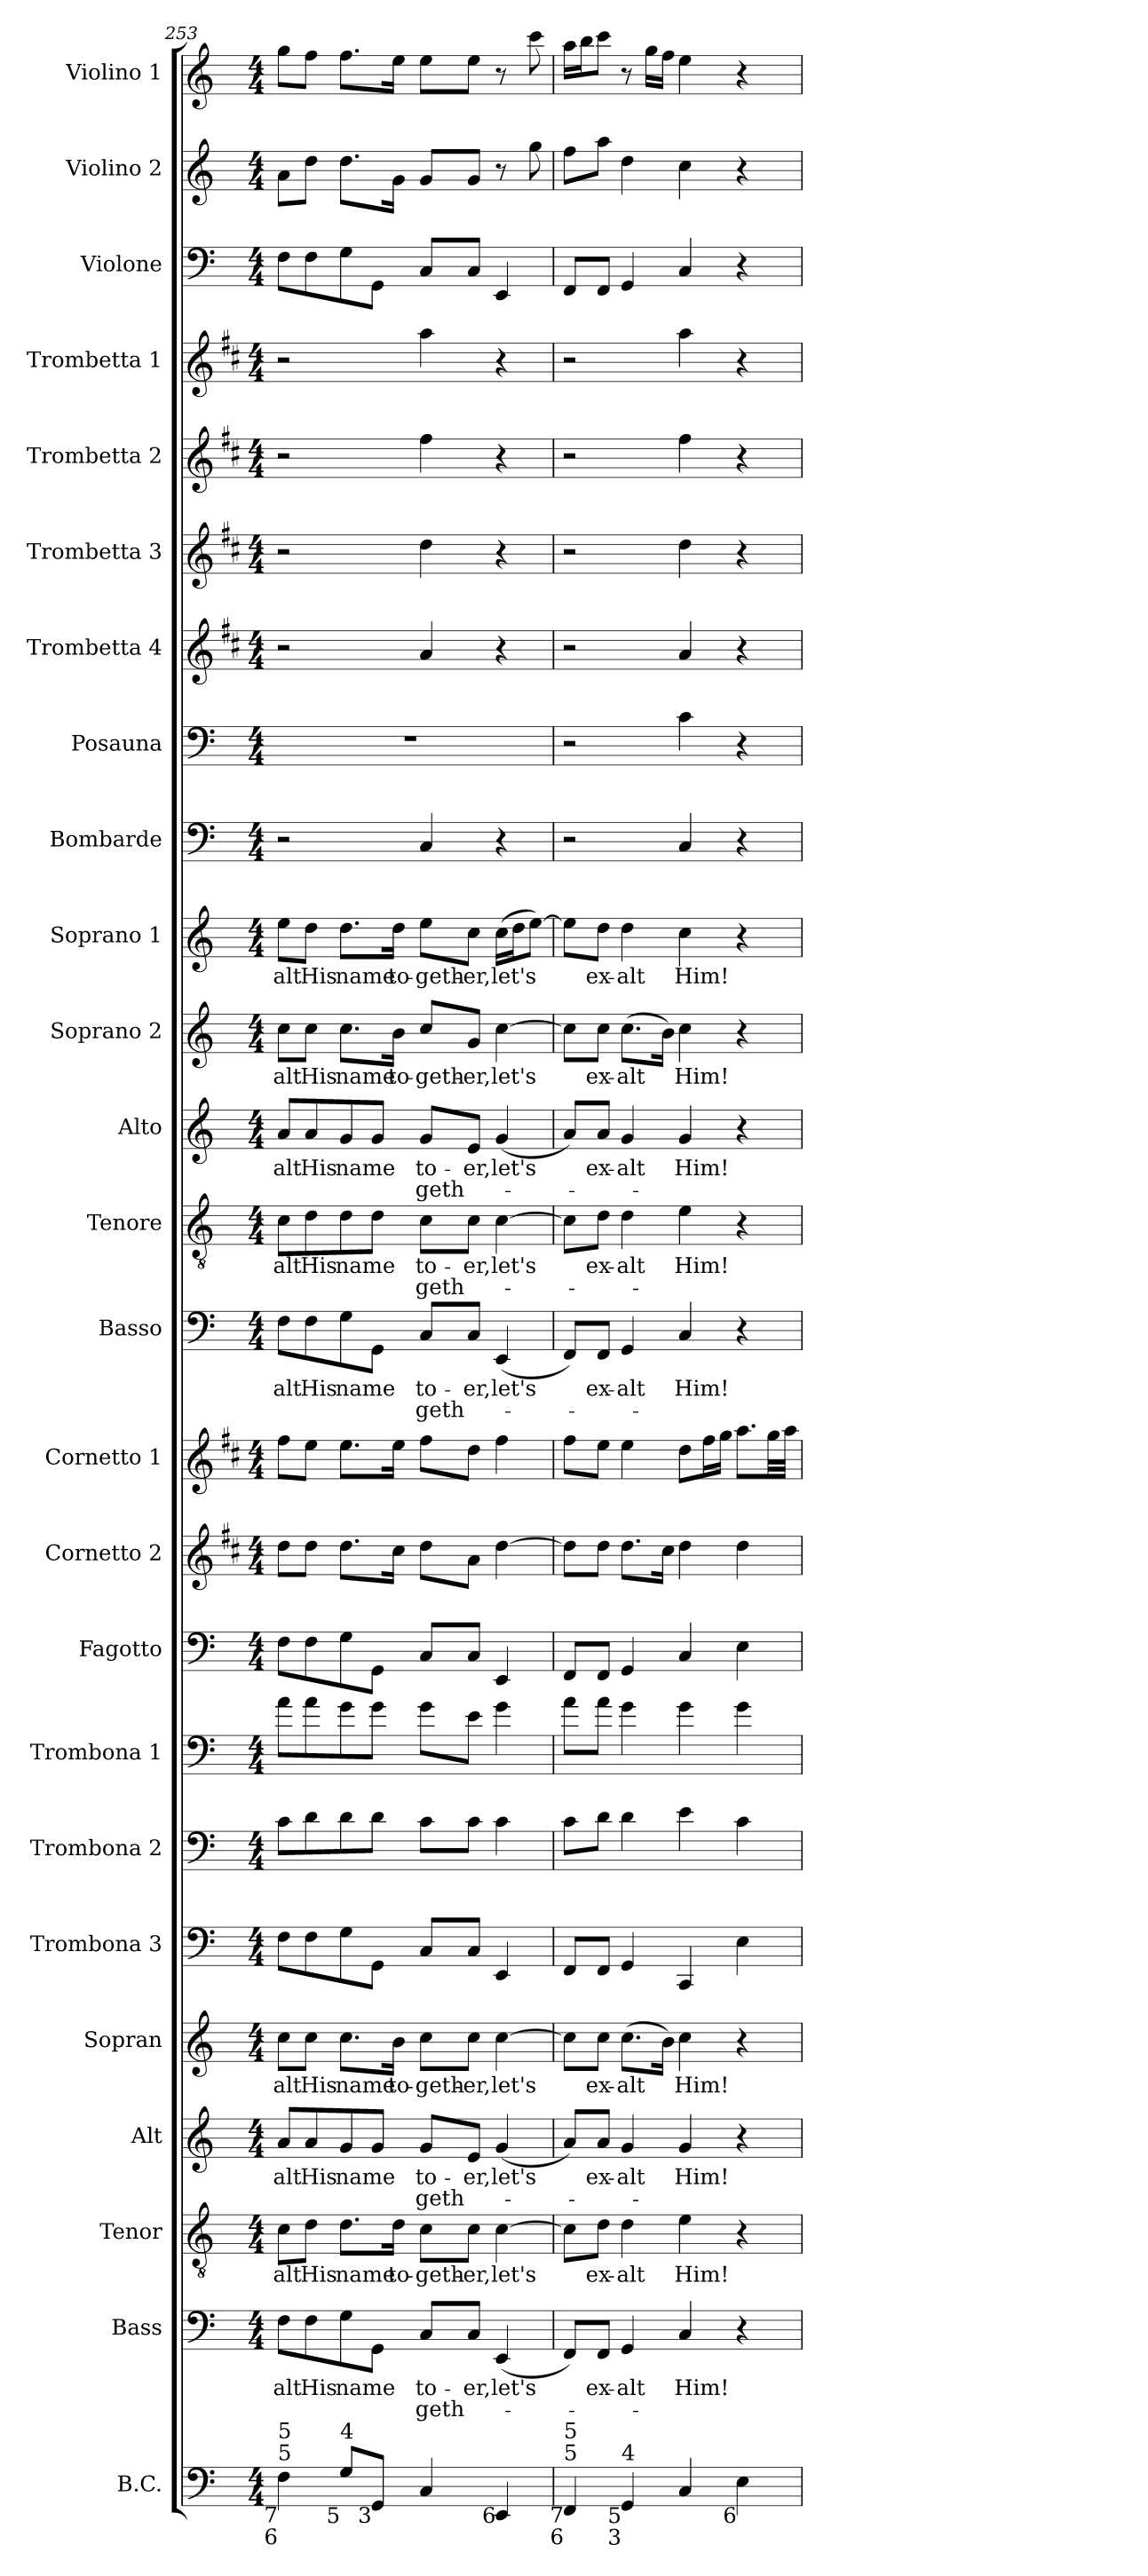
**kern	**kern	**text	**text	**kern	**text	**kern	**text	**text	**kern	**text	**kern	**kern	**kern	**kern	**kern	**kern	**kern	**text	**text	**kern	**text	**text	**kern	**text	**text	**kern	**text	**kern	**text	**kern	**kern	**kern	**kern	**kern	**kern	**kern	**kern	**kern
*part25	*part24	*part24	*part24	*part23	*part23	*part22	*part22	*part22	*part21	*part21	*part20	*part19	*part18	*part17	*part16	*part15	*part14	*part14	*part14	*part13	*part13	*part13	*part12	*part12	*part12	*part11	*part11	*part10	*part10	*part9	*part8	*part7	*part6	*part5	*part4	*part3	*part2	*part1
*staff25	*staff24	*staff24	*staff24	*staff23	*staff23	*staff22	*staff22	*staff22	*staff21	*staff21	*staff20	*staff19	*staff18	*staff17	*staff16	*staff15	*staff14	*staff14	*staff14	*staff13	*staff13	*staff13	*staff12	*staff12	*staff12	*staff11	*staff11	*staff10	*staff10	*staff9	*staff8	*staff7	*staff6	*staff5	*staff4	*staff3	*staff2	*staff1
*I"B.C.	*I"Bass	*	*	*I"Tenor	*	*I"Alt	*	*	*I"Sopran	*	*I"Trombona 3	*I"Trombona 2	*I"Trombona 1	*I"Fagotto	*I"Cornetto 2	*I"Cornetto 1	*I"Basso	*	*	*I"Tenore	*	*	*I"Alto	*	*	*I"Soprano 2	*	*I"Soprano 1	*	*I"Bombarde	*I"Posauna	*I"Trombetta 4	*I"Trombetta 3	*I"Trombetta 2	*I"Trombetta 1	*I"Violone	*I"Violino 2	*I"Violino 1
*I'B.C.	*I'B.	*	*	*I'T.	*	*I'A.	*	*	*I'S.	*	*I'Tbn. 2	*I'Tbn. 2	*I'Tbn. 1	*I'Fag.	*I'Cor. 2	*I'Cor. 1	*I'B.	*	*	*I'T.	*	*	*I'A.	*	*	*I'S.	*	*I'S.	*	*	*	*	*	*	*	*	*I'Vl. 2	*I'Vl. 1
!!LO:PB:g=z
*clefF4	*clefF4	*	*	*clefGv2	*	*clefG2	*	*	*clefG2	*	*clefF4	*clefF4	*clefF4	*clefF4	*clefG2	*clefG2	*clefF4	*	*	*clefGv2	*	*	*clefG2	*	*	*clefG2	*	*clefG2	*	*clefF4	*clefF4	*clefG2	*clefG2	*clefG2	*clefG2	*clefF4	*clefG2	*clefG2
*	*	*	*	*ITrd7c12	*	*	*	*	*	*	*	*	*	*	*ITrd1c2	*ITrd1c2	*	*	*	*ITrd7c12	*	*	*	*	*	*	*	*	*	*	*	*ITrd1c2	*ITrd1c2	*ITrd1c2	*ITrd1c2	*	*	*
*k[]	*k[]	*	*	*k[]	*	*k[]	*	*	*k[]	*	*k[]	*k[]	*k[]	*k[]	*k[]	*k[]	*k[]	*	*	*k[]	*	*	*k[]	*	*	*k[]	*	*k[]	*	*k[]	*k[]	*k[]	*k[]	*k[]	*k[]	*k[]	*k[]	*k[]
*C:	*C:	*	*	*C:	*	*C:	*	*	*C:	*	*C:	*C:	*C:	*C:	*C:	*C:	*C:	*	*	*C:	*	*	*C:	*	*	*C:	*	*C:	*	*C:	*C:	*C:	*C:	*C:	*C:	*C:	*C:	*C:
*M4/4	*M4/4	*	*	*M4/4	*	*M4/4	*	*	*M4/4	*	*M4/4	*M4/4	*M4/4	*M4/4	*M4/4	*M4/4	*M4/4	*	*	*M4/4	*	*	*M4/4	*	*	*M4/4	*	*M4/4	*	*M4/4	*M4/4	*M4/4	*M4/4	*M4/4	*M4/4	*M4/4	*M4/4	*M4/4
=253	=253	=253	=253	=253	=253	=253	=253	=253	=253	=253	=253	=253	=253	=253	=253	=253	=253	=253	=253	=253	=253	=253	=253	=253	=253	=253	=253	=253	=253	=253	=253	=253	=253	=253	=253	=253	=253	=253
!	!	!LO:LY:b:color=#000000	!	!	!	!	!	!	!	!	!	!	!	!	!	!	!	!	!	!	!	!	!	!	!	!	!	!	!	!	!	!	!	!	!	!	!	!
!	!	!	!	!	!LO:LY:b:color=#000000	!	!	!	!	!	!	!	!	!	!	!	!	!	!	!	!	!	!	!	!	!	!	!	!	!	!	!	!	!	!	!	!	!
!	!	!	!	!	!	!	!LO:LY:b:color=#000000	!	!	!	!	!	!	!	!	!	!	!	!	!	!	!	!	!	!	!	!	!	!	!	!	!	!	!	!	!	!	!
!	!	!	!	!	!	!	!	!	!	!LO:LY:b:color=#000000	!	!	!	!	!	!	!	!	!	!	!	!	!	!	!	!	!	!	!	!	!	!	!	!	!	!	!	!
!	!	!	!	!	!	!	!	!	!	!	!	!	!	!	!	!	!	!LO:LY:b:color=#000000	!	!	!	!	!	!	!	!	!	!	!	!	!	!	!	!	!	!	!	!
!	!	!	!	!	!	!	!	!	!	!	!	!	!	!	!	!	!	!	!	!	!LO:LY:b:color=#000000	!	!	!	!	!	!	!	!	!	!	!	!	!	!	!	!	!
!	!	!	!	!	!	!	!	!	!	!	!	!	!	!	!	!	!	!	!	!	!	!	!	!LO:LY:b:color=#000000	!	!	!	!	!	!	!	!	!	!	!	!	!	!
!	!	!	!	!	!	!	!	!	!	!	!	!	!	!	!	!	!	!	!	!	!	!	!	!	!	!	!LO:LY:b:color=#000000	!	!	!	!	!	!	!	!	!	!	!
!LO:TX:b:rj:t=7	!	!	!	!	!	!	!	!	!	!	!	!	!	!	!	!	!	!	!	!	!	!	!	!	!	!	!	!	!	!	!	!	!	!	!	!	!	!
!LO:TX:t=5	!	!	!	!	!	!	!	!	!	!	!	!	!	!	!	!	!	!	!	!	!	!	!	!	!	!	!	!	!	!	!	!	!	!	!	!	!	!
!LO:TX:b:rj:t=6	!	!	!	!	!	!	!	!	!	!	!	!	!	!	!	!	!	!	!	!	!	!	!	!	!	!	!	!	!	!	!	!	!	!	!	!	!	!
!LO:TX:t=5	!	!	!	!	!	!	!	!	!	!	!	!	!	!	!	!	!	!	!	!	!	!	!	!	!	!	!	!	!	!	!	!	!	!	!	!	!	!
!	!	!	!	!	!	!	!	!	!	!	!	!	!	!	!	!	!	!	!	!	!	!	!	!	!	!	!	!	!LO:LY:b:color=#000000	!	!	!	!	!	!	!	!	!
4Fi\	8Fi\L	-alt	.	8Ci\L	-alt	8ai/L	-alt	.	8cci\L	-alt	8Fi\L	8ci\L	8ai\L	8Fi\L	8cci\L	8eei\L	8Fi\L	-alt	.	8Ci\L	-alt	.	8ai/L	-alt	.	8cci\L	-alt	8eei\L	-alt	2r	1r	2r	2r	2r	2r	8Fi\L	8ai\L	8ggi\L
!	!	!LO:LY:b:color=#000000	!	!	!	!	!	!	!	!	!	!	!	!	!	!	!	!	!	!	!	!	!	!	!	!	!	!	!	!	!	!	!	!	!	!	!	!
!	!	!	!	!	!LO:LY:b:color=#000000	!	!	!	!	!	!	!	!	!	!	!	!	!	!	!	!	!	!	!	!	!	!	!	!	!	!	!	!	!	!	!	!	!
!	!	!	!	!	!	!	!LO:LY:b:color=#000000	!	!	!	!	!	!	!	!	!	!	!	!	!	!	!	!	!	!	!	!	!	!	!	!	!	!	!	!	!	!	!
!	!	!	!	!	!	!	!	!	!	!LO:LY:b:color=#000000	!	!	!	!	!	!	!	!	!	!	!	!	!	!	!	!	!	!	!	!	!	!	!	!	!	!	!	!
!	!	!	!	!	!	!	!	!	!	!	!	!	!	!	!	!	!	!LO:LY:b:color=#000000	!	!	!	!	!	!	!	!	!	!	!	!	!	!	!	!	!	!	!	!
!	!	!	!	!	!	!	!	!	!	!	!	!	!	!	!	!	!	!	!	!	!LO:LY:b:color=#000000	!	!	!	!	!	!	!	!	!	!	!	!	!	!	!	!	!
!	!	!	!	!	!	!	!	!	!	!	!	!	!	!	!	!	!	!	!	!	!	!	!	!LO:LY:b:color=#000000	!	!	!	!	!	!	!	!	!	!	!	!	!	!
!	!	!	!	!	!	!	!	!	!	!	!	!	!	!	!	!	!	!	!	!	!	!	!	!	!	!	!LO:LY:b:color=#000000	!	!	!	!	!	!	!	!	!	!	!
!	!	!	!	!	!	!	!	!	!	!	!	!	!	!	!	!	!	!	!	!	!	!	!	!	!	!	!	!	!LO:LY:b:color=#000000	!	!	!	!	!	!	!	!	!
.	8Fi\	His	.	8Di\J	His	8ai/	His	.	8cci\J	His	8Fi\	8di\	8ai\	8Fi\	8cci\J	8ddi\J	8Fi\	His	.	8Di\	His	.	8ai/	His	.	8cci\J	His	8ddi\J	His	.	.	.	.	.	.	8Fi\	8ddi\J	8ffi\J
!	!	!LO:LY:b:color=#000000	!	!	!	!	!	!	!	!	!	!	!	!	!	!	!	!	!	!	!	!	!	!	!	!	!	!	!	!	!	!	!	!	!	!	!	!
!	!	!	!	!	!LO:LY:b:color=#000000	!	!	!	!	!	!	!	!	!	!	!	!	!	!	!	!	!	!	!	!	!	!	!	!	!	!	!	!	!	!	!	!	!
!	!	!	!	!	!	!	!LO:LY:b:color=#000000	!	!	!	!	!	!	!	!	!	!	!	!	!	!	!	!	!	!	!	!	!	!	!	!	!	!	!	!	!	!	!
!	!	!	!	!	!	!	!	!	!	!LO:LY:b:color=#000000	!	!	!	!	!	!	!	!	!	!	!	!	!	!	!	!	!	!	!	!	!	!	!	!	!	!	!	!
!	!	!	!	!	!	!	!	!	!	!	!	!	!	!	!	!	!	!LO:LY:b:color=#000000	!	!	!	!	!	!	!	!	!	!	!	!	!	!	!	!	!	!	!	!
!	!	!	!	!	!	!	!	!	!	!	!	!	!	!	!	!	!	!	!	!	!LO:LY:b:color=#000000	!	!	!	!	!	!	!	!	!	!	!	!	!	!	!	!	!
!	!	!	!	!	!	!	!	!	!	!	!	!	!	!	!	!	!	!	!	!	!	!	!	!LO:LY:b:color=#000000	!	!	!	!	!	!	!	!	!	!	!	!	!	!
!	!	!	!	!	!	!	!	!	!	!	!	!	!	!	!	!	!	!	!	!	!	!	!	!	!	!	!LO:LY:b:color=#000000	!	!	!	!	!	!	!	!	!	!	!
!LO:TX:b:rj:t=5	!	!	!	!	!	!	!	!	!	!	!	!	!	!	!	!	!	!	!	!	!	!	!	!	!	!	!	!	!	!	!	!	!	!	!	!	!	!
!LO:TX:t=4	!	!	!	!	!	!	!	!	!	!	!	!	!	!	!	!	!	!	!	!	!	!	!	!	!	!	!	!	!	!	!	!	!	!	!	!	!	!
!	!	!	!	!	!	!	!	!	!	!	!	!	!	!	!	!	!	!	!	!	!	!	!	!	!	!	!	!	!LO:LY:b:color=#000000	!	!	!	!	!	!	!	!	!
8Gi/L	8Gi\	name	.	8.Di\L	name	8gi/	name	.	8.cci\L	name	8Gi\	8di\	8gi\	8Gi\	8.cci\L	8.ddi\L	8Gi\	name	.	8Di\	name	.	8gi/	name	.	8.cci\L	name	8.ddi\L	name	.	.	.	.	.	.	8Gi\	8.ddi\L	8.ffi\L
!LO:TX:b:rj:t=3	!	!	!	!	!	!	!	!	!	!	!	!	!	!	!	!	!	!	!	!	!	!	!	!	!	!	!	!	!	!	!	!	!	!	!	!	!	!
8GGi/J	8GGi\J	.	.	.	.	8gi/J	.	.	.	.	8GGi\J	8di\J	8gi\J	8GGi\J	.	.	8GGi\J	.	.	8Di\J	.	.	8gi/J	.	.	.	.	.	.	.	.	.	.	.	.	8GGi\J	.	.
!	!	!	!	!	!LO:LY:b:color=#000000	!	!	!	!	!	!	!	!	!	!	!	!	!	!	!	!	!	!	!	!	!	!	!	!	!	!	!	!	!	!	!	!	!
!	!	!	!	!	!	!	!	!	!	!LO:LY:b:color=#000000	!	!	!	!	!	!	!	!	!	!	!	!	!	!	!	!	!	!	!	!	!	!	!	!	!	!	!	!
!	!	!	!	!	!	!	!	!	!	!	!	!	!	!	!	!	!	!	!	!	!	!	!	!	!	!	!LO:LY:b:color=#000000	!	!	!	!	!	!	!	!	!	!	!
!	!	!	!	!	!	!	!	!	!	!	!	!	!	!	!	!	!	!	!	!	!	!	!	!	!	!	!	!	!LO:LY:b:color=#000000	!	!	!	!	!	!	!	!	!
.	.	.	.	16Di\Jk	to-	.	.	.	16bi\Jk	to-	.	.	.	.	16bi\Jk	16ddi\Jk	.	.	.	.	.	.	.	.	.	16bi\Jk	to-	16ddi\Jk	to-	.	.	.	.	.	.	.	16gi\Jk	16eei\Jk
!	!	!LO:LY:b:color=#000000	!LO:LY:b:color=#000000	!	!	!	!	!	!	!	!	!	!	!	!	!	!	!	!	!	!	!	!	!	!	!	!	!	!	!	!	!	!	!	!	!	!	!
!	!	!	!	!	!LO:LY:b:color=#000000	!	!	!	!	!	!	!	!	!	!	!	!	!	!	!	!	!	!	!	!	!	!	!	!	!	!	!	!	!	!	!	!	!
!	!	!	!	!	!	!	!LO:LY:b:color=#000000	!LO:LY:b:color=#000000	!	!	!	!	!	!	!	!	!	!	!	!	!	!	!	!	!	!	!	!	!	!	!	!	!	!	!	!	!	!
!	!	!	!	!	!	!	!	!	!	!LO:LY:b:color=#000000	!	!	!	!	!	!	!	!	!	!	!	!	!	!	!	!	!	!	!	!	!	!	!	!	!	!	!	!
!	!	!	!	!	!	!	!	!	!	!	!	!	!	!	!	!	!	!LO:LY:b:color=#000000	!LO:LY:b:color=#000000	!	!	!	!	!	!	!	!	!	!	!	!	!	!	!	!	!	!	!
!	!	!	!	!	!	!	!	!	!	!	!	!	!	!	!	!	!	!	!	!	!LO:LY:b:color=#000000	!LO:LY:b:color=#000000	!	!	!	!	!	!	!	!	!	!	!	!	!	!	!	!
!	!	!	!	!	!	!	!	!	!	!	!	!	!	!	!	!	!	!	!	!	!	!	!	!LO:LY:b:color=#000000	!LO:LY:b:color=#000000	!	!	!	!	!	!	!	!	!	!	!	!	!
!	!	!	!	!	!	!	!	!	!	!	!	!	!	!	!	!	!	!	!	!	!	!	!	!	!	!	!LO:LY:b:color=#000000	!	!	!	!	!	!	!	!	!	!	!
!	!	!	!	!	!	!	!	!	!	!	!	!	!	!	!	!	!	!	!	!	!	!	!	!	!	!	!	!	!LO:LY:b:color=#000000	!	!	!	!	!	!	!	!	!
4Ci/	8Ci/L	to-	-geth-	8Ci\L	-geth-	8gi/L	to-	-geth-	8cci\L	-geth-	8Ci/L	8ci\L	8gi\L	8Ci/L	8cci\L	8eei\L	8Ci/L	to-	-geth-	8Ci\L	to-	-geth-	8gi/L	to-	-geth-	8cci/L	-geth-	8eei\L	-geth-	4Ci/	.	4gi/	4cci\	4eei\	4ggi\	8Ci/L	8gi/L	8eei\L
!	!	!LO:LY:b:color=#000000	!	!	!	!	!	!	!	!	!	!	!	!	!	!	!	!	!	!	!	!	!	!	!	!	!	!	!	!	!	!	!	!	!	!	!	!
!	!	!	!	!	!LO:LY:b:color=#000000	!	!	!	!	!	!	!	!	!	!	!	!	!	!	!	!	!	!	!	!	!	!	!	!	!	!	!	!	!	!	!	!	!
!	!	!	!	!	!	!	!LO:LY:b:color=#000000	!	!	!	!	!	!	!	!	!	!	!	!	!	!	!	!	!	!	!	!	!	!	!	!	!	!	!	!	!	!	!
!	!	!	!	!	!	!	!	!	!	!LO:LY:b:color=#000000	!	!	!	!	!	!	!	!	!	!	!	!	!	!	!	!	!	!	!	!	!	!	!	!	!	!	!	!
!	!	!	!	!	!	!	!	!	!	!	!	!	!	!	!	!	!	!LO:LY:b:color=#000000	!	!	!	!	!	!	!	!	!	!	!	!	!	!	!	!	!	!	!	!
!	!	!	!	!	!	!	!	!	!	!	!	!	!	!	!	!	!	!	!	!	!LO:LY:b:color=#000000	!	!	!	!	!	!	!	!	!	!	!	!	!	!	!	!	!
!	!	!	!	!	!	!	!	!	!	!	!	!	!	!	!	!	!	!	!	!	!	!	!	!LO:LY:b:color=#000000	!	!	!	!	!	!	!	!	!	!	!	!	!	!
!	!	!	!	!	!	!	!	!	!	!	!	!	!	!	!	!	!	!	!	!	!	!	!	!	!	!	!LO:LY:b:color=#000000	!	!	!	!	!	!	!	!	!	!	!
!	!	!	!	!	!	!	!	!	!	!	!	!	!	!	!	!	!	!	!	!	!	!	!	!	!	!	!	!	!LO:LY:b:color=#000000	!	!	!	!	!	!	!	!	!
.	8Ci/J	-er,	.	8Ci\J	-er,	8ei/J	-er,	.	8cci\J	-er,	8Ci/J	8ci\J	8ei\J	8Ci/J	8gi\J	8cci\J	8Ci/J	-er,	.	8Ci\J	-er,	.	8ei/J	-er,	.	8gi/J	-er,	8cci\J	-er,	.	.	.	.	.	.	8Ci/J	8gi/J	8eei\J
!	!	!LO:LY:b:color=#000000	!	!	!	!	!	!	!	!	!	!	!	!	!	!	!	!	!	!	!	!	!	!	!	!	!	!	!	!	!	!	!	!	!	!	!	!
!	!	!	!	!	!LO:LY:b:color=#000000	!	!	!	!	!	!	!	!	!	!	!	!	!	!	!	!	!	!	!	!	!	!	!	!	!	!	!	!	!	!	!	!	!
!	!	!	!	!	!	!	!LO:LY:b:color=#000000	!	!	!	!	!	!	!	!	!	!	!	!	!	!	!	!	!	!	!	!	!	!	!	!	!	!	!	!	!	!	!
!	!	!	!	!	!	!	!	!	!	!LO:LY:b:color=#000000	!	!	!	!	!	!	!	!	!	!	!	!	!	!	!	!	!	!	!	!	!	!	!	!	!	!	!	!
!	!	!	!	!	!	!	!	!	!	!	!	!	!	!	!	!	!	!LO:LY:b:color=#000000	!	!	!	!	!	!	!	!	!	!	!	!	!	!	!	!	!	!	!	!
!	!	!	!	!	!	!	!	!	!	!	!	!	!	!	!	!	!	!	!	!	!LO:LY:b:color=#000000	!	!	!	!	!	!	!	!	!	!	!	!	!	!	!	!	!
!	!	!	!	!	!	!	!	!	!	!	!	!	!	!	!	!	!	!	!	!	!	!	!	!LO:LY:b:color=#000000	!	!	!	!	!	!	!	!	!	!	!	!	!	!
!	!	!	!	!	!	!	!	!	!	!	!	!	!	!	!	!	!	!	!	!	!	!	!	!	!	!	!LO:LY:b:color=#000000	!	!	!	!	!	!	!	!	!	!	!
!LO:TX:b:rj:t=6	!	!	!	!	!	!	!	!	!	!	!	!	!	!	!	!	!	!	!	!	!	!	!	!	!	!	!	!	!	!	!	!	!	!	!	!	!	!
!	!	!	!	!	!	!	!	!	!	!	!	!	!	!	!	!	!	!	!	!	!	!	!	!	!	!	!	!	!LO:LY:b:color=#000000	!	!	!	!	!	!	!	!	!
4EEi/	(4EEi/	let's	.	[4Ci\	let's	(4gi/	let's	.	[4cci\	let's	4EEi/	4ci\	4gi\	4EEi/	[4cci\	4eei\	(4EEi/	let's	.	[4Ci\	let's	.	(4gi/	let's	.	[4cci\	let's	(16cci\LL	let's	4r	.	4r	4r	4r	4r	4EEi/	8r	8r
.	.	.	.	.	.	.	.	.	.	.	.	.	.	.	.	.	.	.	.	.	.	.	.	.	.	.	.	16ddi\J	.	.	.	.	.	.	.	.	.	.
.	.	.	.	.	.	.	.	.	.	.	.	.	.	.	.	.	.	.	.	.	.	.	.	.	.	.	.	[8eei\J)	.	.	.	.	.	.	.	.	8ggi\	8ccci\
=254	=254	=254	=254	=254	=254	=254	=254	=254	=254	=254	=254	=254	=254	=254	=254	=254	=254	=254	=254	=254	=254	=254	=254	=254	=254	=254	=254	=254	=254	=254	=254	=254	=254	=254	=254	=254	=254	=254
!LO:TX:b:rj:t=7	!	!	!	!	!	!	!	!	!	!	!	!	!	!	!	!	!	!	!	!	!	!	!	!	!	!	!	!	!	!	!	!	!	!	!	!	!	!
!LO:TX:t=5	!	!	!	!	!	!	!	!	!	!	!	!	!	!	!	!	!	!	!	!	!	!	!	!	!	!	!	!	!	!	!	!	!	!	!	!	!	!
!LO:TX:b:rj:t=6	!	!	!	!	!	!	!	!	!	!	!	!	!	!	!	!	!	!	!	!	!	!	!	!	!	!	!	!	!	!	!	!	!	!	!	!	!	!
!LO:TX:t=5	!	!	!	!	!	!	!	!	!	!	!	!	!	!	!	!	!	!	!	!	!	!	!	!	!	!	!	!	!	!	!	!	!	!	!	!	!	!
4FFi/	8FFi/L)	.	.	8Ci\L]	.	8ai/L)	.	.	8cci\L]	.	8FFi/L	8ci\L	8ai\L	8FFi/L	8cci\L]	8eei\L	8FFi/L)	.	.	8Ci\L]	.	.	8ai/L)	.	.	8cci\L]	.	8eei\L]	.	2r	2r	2r	2r	2r	2r	8FFi/L	8ffi\L	16aai\LL
.	.	.	.	.	.	.	.	.	.	.	.	.	.	.	.	.	.	.	.	.	.	.	.	.	.	.	.	.	.	.	.	.	.	.	.	.	.	16bbi\J
!	!	!LO:LY:b:color=#000000	!	!	!	!	!	!	!	!	!	!	!	!	!	!	!	!	!	!	!	!	!	!	!	!	!	!	!	!	!	!	!	!	!	!	!	!
!	!	!	!	!	!LO:LY:b:color=#000000	!	!	!	!	!	!	!	!	!	!	!	!	!	!	!	!	!	!	!	!	!	!	!	!	!	!	!	!	!	!	!	!	!
!	!	!	!	!	!	!	!LO:LY:b:color=#000000	!	!	!	!	!	!	!	!	!	!	!	!	!	!	!	!	!	!	!	!	!	!	!	!	!	!	!	!	!	!	!
!	!	!	!	!	!	!	!	!	!	!LO:LY:b:color=#000000	!	!	!	!	!	!	!	!	!	!	!	!	!	!	!	!	!	!	!	!	!	!	!	!	!	!	!	!
!	!	!	!	!	!	!	!	!	!	!	!	!	!	!	!	!	!	!LO:LY:b:color=#000000	!	!	!	!	!	!	!	!	!	!	!	!	!	!	!	!	!	!	!	!
!	!	!	!	!	!	!	!	!	!	!	!	!	!	!	!	!	!	!	!	!	!LO:LY:b:color=#000000	!	!	!	!	!	!	!	!	!	!	!	!	!	!	!	!	!
!	!	!	!	!	!	!	!	!	!	!	!	!	!	!	!	!	!	!	!	!	!	!	!	!LO:LY:b:color=#000000	!	!	!	!	!	!	!	!	!	!	!	!	!	!
!	!	!	!	!	!	!	!	!	!	!	!	!	!	!	!	!	!	!	!	!	!	!	!	!	!	!	!LO:LY:b:color=#000000	!	!	!	!	!	!	!	!	!	!	!
!	!	!	!	!	!	!	!	!	!	!	!	!	!	!	!	!	!	!	!	!	!	!	!	!	!	!	!	!	!LO:LY:b:color=#000000	!	!	!	!	!	!	!	!	!
.	8FFi/J	ex-	.	8Di\J	ex-	8ai/J	ex-	.	8cci\J	ex-	8FFi/J	8di\J	8ai\J	8FFi/J	8cci\J	8ddi\J	8FFi/J	ex-	.	8Di\J	ex-	.	8ai/J	ex-	.	8cci\J	ex-	8ddi\J	ex-	.	.	.	.	.	.	8FFi/J	8aai\J	8ccci\J
!	!	!LO:LY:b:color=#000000	!	!	!	!	!	!	!	!	!	!	!	!	!	!	!	!	!	!	!	!	!	!	!	!	!	!	!	!	!	!	!	!	!	!	!	!
!	!	!	!	!	!LO:LY:b:color=#000000	!	!	!	!	!	!	!	!	!	!	!	!	!	!	!	!	!	!	!	!	!	!	!	!	!	!	!	!	!	!	!	!	!
!	!	!	!	!	!	!	!LO:LY:b:color=#000000	!	!	!	!	!	!	!	!	!	!	!	!	!	!	!	!	!	!	!	!	!	!	!	!	!	!	!	!	!	!	!
!	!	!	!	!	!	!	!	!	!	!LO:LY:b:color=#000000	!	!	!	!	!	!	!	!	!	!	!	!	!	!	!	!	!	!	!	!	!	!	!	!	!	!	!	!
!	!	!	!	!	!	!	!	!	!	!	!	!	!	!	!	!	!	!LO:LY:b:color=#000000	!	!	!	!	!	!	!	!	!	!	!	!	!	!	!	!	!	!	!	!
!	!	!	!	!	!	!	!	!	!	!	!	!	!	!	!	!	!	!	!	!	!LO:LY:b:color=#000000	!	!	!	!	!	!	!	!	!	!	!	!	!	!	!	!	!
!	!	!	!	!	!	!	!	!	!	!	!	!	!	!	!	!	!	!	!	!	!	!	!	!LO:LY:b:color=#000000	!	!	!	!	!	!	!	!	!	!	!	!	!	!
!	!	!	!	!	!	!	!	!	!	!	!	!	!	!	!	!	!	!	!	!	!	!	!	!	!	!	!LO:LY:b:color=#000000	!	!	!	!	!	!	!	!	!	!	!
!LO:TX:b:rj:t=5	!	!	!	!	!	!	!	!	!	!	!	!	!	!	!	!	!	!	!	!	!	!	!	!	!	!	!	!	!	!	!	!	!	!	!	!	!	!
!LO:TX:t=4	!	!	!	!	!	!	!	!	!	!	!	!	!	!	!	!	!	!	!	!	!	!	!	!	!	!	!	!	!	!	!	!	!	!	!	!	!	!
!LO:TX:b:rj:t=3	!	!	!	!	!	!	!	!	!	!	!	!	!	!	!	!	!	!	!	!	!	!	!	!	!	!	!	!	!	!	!	!	!	!	!	!	!	!
!	!	!	!	!	!	!	!	!	!	!	!	!	!	!	!	!	!	!	!	!	!	!	!	!	!	!	!	!	!LO:LY:b:color=#000000	!	!	!	!	!	!	!	!	!
4GGi/	4GGi/	-alt	.	4Di\	-alt	4gi/	-alt	.	(8.cci\L	-alt	4GGi/	4di\	4gi\	4GGi/	8.cci\L	4ddi\	4GGi/	-alt	.	4Di\	-alt	.	4gi/	-alt	.	(8.cci\L	-alt	4ddi\	-alt	.	.	.	.	.	.	4GGi/	4ddi\	8r
.	.	.	.	.	.	.	.	.	.	.	.	.	.	.	.	.	.	.	.	.	.	.	.	.	.	.	.	.	.	.	.	.	.	.	.	.	.	16ggi\LL
.	.	.	.	.	.	.	.	.	16bi\Jk)	.	.	.	.	.	16bi\Jk	.	.	.	.	.	.	.	.	.	.	16bi\Jk)	.	.	.	.	.	.	.	.	.	.	.	16ffi\JJ
!	!	!LO:LY:b:color=#000000	!	!	!	!	!	!	!	!	!	!	!	!	!	!	!	!	!	!	!	!	!	!	!	!	!	!	!	!	!	!	!	!	!	!	!	!
!	!	!	!	!	!LO:LY:b:color=#000000	!	!	!	!	!	!	!	!	!	!	!	!	!	!	!	!	!	!	!	!	!	!	!	!	!	!	!	!	!	!	!	!	!
!	!	!	!	!	!	!	!LO:LY:b:color=#000000	!	!	!	!	!	!	!	!	!	!	!	!	!	!	!	!	!	!	!	!	!	!	!	!	!	!	!	!	!	!	!
!	!	!	!	!	!	!	!	!	!	!LO:LY:b:color=#000000	!	!	!	!	!	!	!	!	!	!	!	!	!	!	!	!	!	!	!	!	!	!	!	!	!	!	!	!
!	!	!	!	!	!	!	!	!	!	!	!	!	!	!	!	!	!	!LO:LY:b:color=#000000	!	!	!	!	!	!	!	!	!	!	!	!	!	!	!	!	!	!	!	!
!	!	!	!	!	!	!	!	!	!	!	!	!	!	!	!	!	!	!	!	!	!LO:LY:b:color=#000000	!	!	!	!	!	!	!	!	!	!	!	!	!	!	!	!	!
!	!	!	!	!	!	!	!	!	!	!	!	!	!	!	!	!	!	!	!	!	!	!	!	!LO:LY:b:color=#000000	!	!	!	!	!	!	!	!	!	!	!	!	!	!
!	!	!	!	!	!	!	!	!	!	!	!	!	!	!	!	!	!	!	!	!	!	!	!	!	!	!	!LO:LY:b:color=#000000	!	!	!	!	!	!	!	!	!	!	!
!	!	!	!	!	!	!	!	!	!	!	!	!	!	!	!	!	!	!	!	!	!	!	!	!	!	!	!	!	!LO:LY:b:color=#000000	!	!	!	!	!	!	!	!	!
4Ci/	4Ci/	Him!	.	4Ei\	Him!	4gi/	Him!	.	4cci\	Him!	4CCi/	4ei\	4gi\	4Ci/	4cci\	8cci\L	4Ci/	Him!	.	4Ei\	Him!	.	4gi/	Him!	.	4cci\	Him!	4cci\	Him!	4Ci/	4ci\	4gi/	4cci\	4eei\	4ggi\	4Ci/	4cci\	4eei\
.	.	.	.	.	.	.	.	.	.	.	.	.	.	.	.	16eei\L	.	.	.	.	.	.	.	.	.	.	.	.	.	.	.	.	.	.	.	.	.	.
.	.	.	.	.	.	.	.	.	.	.	.	.	.	.	.	16ffi\JJ	.	.	.	.	.	.	.	.	.	.	.	.	.	.	.	.	.	.	.	.	.	.
!LO:TX:b:rj:t=6	!	!	!	!	!	!	!	!	!	!	!	!	!	!	!	!	!	!	!	!	!	!	!	!	!	!	!	!	!	!	!	!	!	!	!	!	!	!
4Ei\	4r	.	.	4r	.	4r	.	.	4r	.	4Ei\	4ci\	4gi\	4Ei\	4cci\	8.ggi\L	4r	.	.	4r	.	.	4r	.	.	4r	.	4r	.	4r	4r	4r	4r	4r	4r	4r	4r	4r
.	.	.	.	.	.	.	.	.	.	.	.	.	.	.	.	32ffi\LL	.	.	.	.	.	.	.	.	.	.	.	.	.	.	.	.	.	.	.	.	.	.
.	.	.	.	.	.	.	.	.	.	.	.	.	.	.	.	32ggi\JJJ	.	.	.	.	.	.	.	.	.	.	.	.	.	.	.	.	.	.	.	.	.	.
=	=	=	=	=	=	=	=	=	=	=	=	=	=	=	=	=	=	=	=	=	=	=	=	=	=	=	=	=	=	=	=	=	=	=	=	=	=	=
*-	*-	*-	*-	*-	*-	*-	*-	*-	*-	*-	*-	*-	*-	*-	*-	*-	*-	*-	*-	*-	*-	*-	*-	*-	*-	*-	*-	*-	*-	*-	*-	*-	*-	*-	*-	*-	*-	*-
